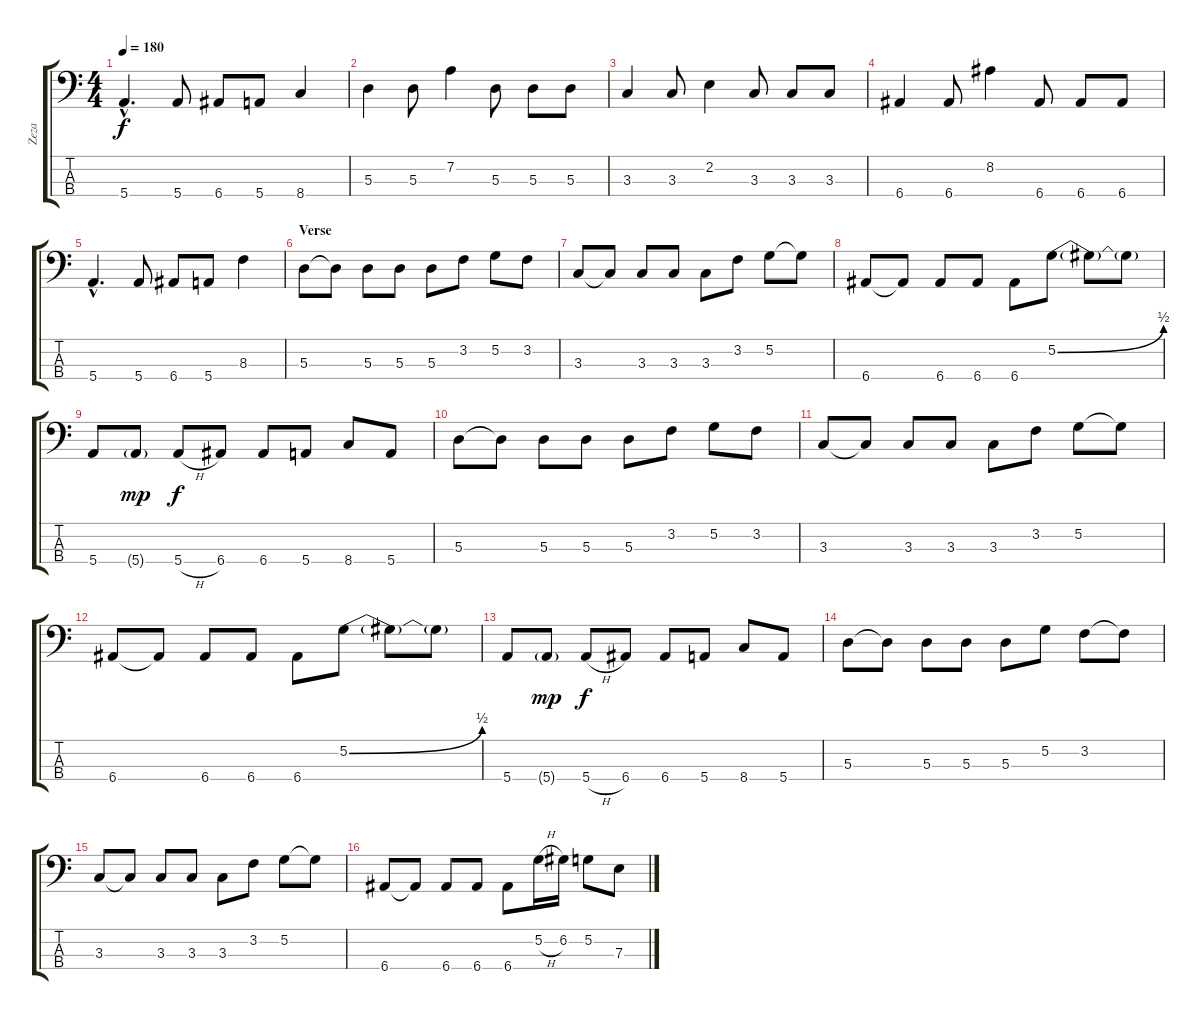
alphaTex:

\track ("Zeza" "Zeza") {instrument electricbassfinger}
\staff {score tabs}
\tuning (G2 D2 A1 E1) {hide}
\ts (4 4)
\tempo 180
\clef f4
\ks c
5.4{hac}.4{d dy f} 5.4.8 6.4.8 5.4.8 8.4.4 |
5.3.4 5.3.8 7.2.4 5.3.8 5.3.8 5.3.8 |
3.3.4 3.3.8 2.2.4 3.3.8 3.3.8 3.3.8 |
6.4.4 6.4.8 8.2.4 6.4.8 6.4.8 6.4.8 |
5.4{hac}.4{d} 5.4.8 6.4.8 5.4.8 8.3.4 |
\section ("" "Verse")
5.3.8 5.3{t}.8 5.3.8 5.3.8 5.3.8 3.2.8 5.2.8 3.2.8 |
3.3.8 3.3{t}.8 3.3.8 3.3.8 3.3.8 3.2.8 5.2.8 5.2{t}.8 |
6.4.8 6.4{t}.8 6.4.8 6.4.8 6.4.8 5.2{be (bend 0 0 60 2)}.8 5.2{t}.8 5.2{t}.8 |
5.4.8 5.4{g}.8{dy mp} 5.4{h}.8{dy f} 6.4.8 6.4.8 5.4.8 8.4.8 5.4.8 |
5.3.8 5.3{t}.8 5.3.8 5.3.8 5.3.8 3.2.8 5.2.8 3.2.8 |
3.3.8 3.3{t}.8 3.3.8 3.3.8 3.3.8 3.2.8 5.2.8 5.2{t}.8 |
6.4.8 6.4{t}.8 6.4.8 6.4.8 6.4.8 5.2{be (bend 0 0 60 2)}.8 5.2{t}.8 5.2{t}.8 |
5.4.8 5.4{g}.8{dy mp} 5.4{h}.8{dy f} 6.4.8 6.4.8 5.4.8 8.4.8 5.4.8 |
5.3.8 5.3{t}.8 5.3.8 5.3.8 5.3.8 5.2.8 3.2.8 3.2{t}.8 |
3.3.8 3.3{t}.8 3.3.8 3.3.8 3.3.8 3.2.8 5.2.8 5.2{t}.8 |
6.4.8 6.4{t}.8 6.4.8 6.4.8 6.4.8 5.2{h}.16 6.2.16 5.2.8 7.3.8
